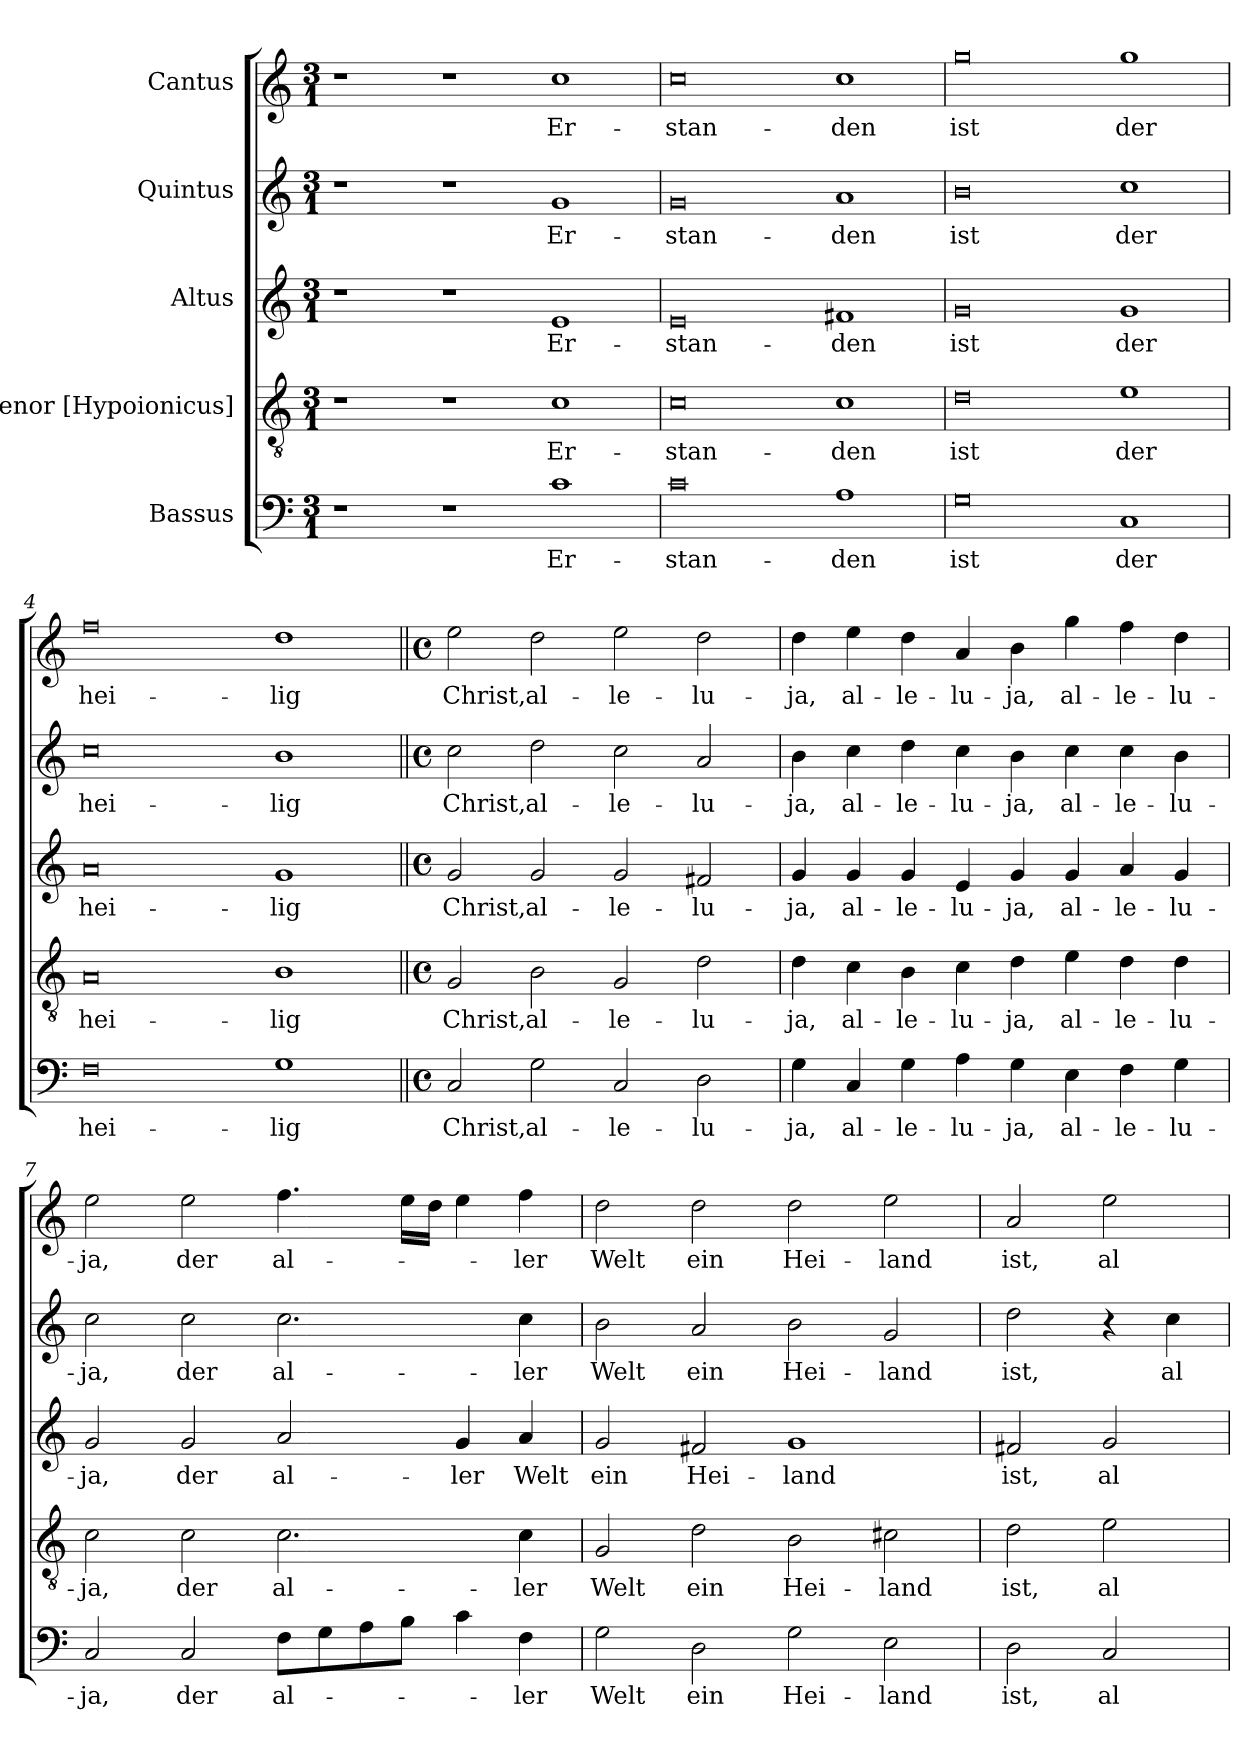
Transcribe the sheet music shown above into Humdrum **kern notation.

**kern	**text	**kern	**text	**kern	**text	**kern	**text	**kern	**text
*part5	*part5	*part4	*part4	*part3	*part3	*part2	*part2	*part1	*part1
*staff5	*staff5	*staff4	*staff4	*staff3	*staff3	*staff2	*staff2	*staff1	*staff1
*I"Bassus	*	*I"Tenor [Hypoionicus]	*	*I"Altus	*	*I"Quintus	*	*I"Cantus	*
*clefF4	*	*clefGv2	*	*clefG2	*	*clefG2	*	*clefG2	*
*k[]	*	*k[]	*	*k[]	*	*k[]	*	*k[]	*
*M3/1	*	*M3/1	*	*M3/1	*	*M3/1	*	*M3/1	*
=1	=1	=1	=1	=1	=1	=1	=1	=1	=1
1r	.	1r	.	1r	.	1r	.	1r	.
1r	.	1r	.	1r	.	1r	.	1r	.
!	!LO:LY:b	!	!LO:LY:b	!	!LO:LY:b	!	!LO:LY:b	!	!LO:LY:b
1c	Er-	1c	Er-	1e	Er-	1g	Er-	1cc	Er-
=2	=2	=2	=2	=2	=2	=2	=2	=2	=2
!	!LO:LY:b	!	!LO:LY:b	!	!LO:LY:b	!	!LO:LY:b	!	!LO:LY:b
0c	-stan-	0c	-stan-	0e	-stan-	0g	-stan-	0cc	-stan-
!	!LO:LY:b	!	!LO:LY:b	!	!LO:LY:b	!	!LO:LY:b	!	!LO:LY:b
1A	-den	1c	-den	1f#X	-den	1a	-den	1cc	-den
=3	=3	=3	=3	=3	=3	=3	=3	=3	=3
!	!LO:LY:b	!	!LO:LY:b	!	!LO:LY:b	!	!LO:LY:b	!	!LO:LY:b
0G	ist	0d	ist	0g	ist	0b	ist	0gg	ist
!	!LO:LY:b	!	!LO:LY:b	!	!LO:LY:b	!	!LO:LY:b	!	!LO:LY:b
1C	der	1e	der	1g	der	1cc	der	1gg	der
=4	=4	=4	=4	=4	=4	=4	=4	=4	=4
!	!LO:LY:b	!	!LO:LY:b	!	!LO:LY:b	!	!LO:LY:b	!	!LO:LY:b
0F	hei-	0A	hei-	0a	hei-	0cc	hei-	0ff	hei-
!	!LO:LY:b	!	!LO:LY:b	!	!LO:LY:b	!	!LO:LY:b	!	!LO:LY:b
1G	-lig	1B	-lig	1g	-lig	1b	-lig	1dd	-lig
=5||	=5||	=5||	=5||	=5||	=5||	=5||	=5||	=5||	=5||
*M4/2	*	*M4/2	*	*M4/2	*	*M4/2	*	*M4/2	*
*met(c)	*	*met(c)	*	*met(c)	*	*met(c)	*	*met(c)	*
!	!LO:LY:b	!	!LO:LY:b	!	!LO:LY:b	!	!LO:LY:b	!	!LO:LY:b
2C/	Christ,	2G/	Christ,	2g/	Christ,	2cc\	Christ,	2ee\	Christ,
!	!LO:LY:b	!	!LO:LY:b	!	!LO:LY:b	!	!LO:LY:b	!	!LO:LY:b
2G\	al-	2B\	al-	2g/	al-	2dd\	al-	2dd\	al-
!	!LO:LY:b	!	!LO:LY:b	!	!LO:LY:b	!	!LO:LY:b	!	!LO:LY:b
2C/	-le-	2G/	-le-	2g/	-le-	2cc\	-le-	2ee\	-le-
!	!LO:LY:b	!	!LO:LY:b	!	!LO:LY:b	!	!LO:LY:b	!	!LO:LY:b
2D\	-lu-	2d\	-lu-	2f#X/	-lu-	2a/	-lu-	2dd\	-lu-
!!LO:LB:g=z
=6	=6	=6	=6	=6	=6	=6	=6	=6	=6
!	!LO:LY:b	!	!LO:LY:b	!	!LO:LY:b	!	!LO:LY:b	!	!LO:LY:b
4G\	-ja,	4d\	-ja,	4g/	-ja,	4b\	-ja,	4dd\	-ja,
!	!LO:LY:b	!	!LO:LY:b	!	!LO:LY:b	!	!LO:LY:b	!	!LO:LY:b
4C/	al-	4c\	al-	4g/	al-	4cc\	al-	4ee\	al-
!	!LO:LY:b	!	!LO:LY:b	!	!LO:LY:b	!	!LO:LY:b	!	!LO:LY:b
4G\	-le-	4B\	-le-	4g/	-le-	4dd\	-le-	4dd\	-le-
!	!LO:LY:b	!	!LO:LY:b	!	!LO:LY:b	!	!LO:LY:b	!	!LO:LY:b
4A\	-lu-	4c\	-lu-	4e/	-lu-	4cc\	-lu-	4a/	-lu-
!	!LO:LY:b	!	!LO:LY:b	!	!LO:LY:b	!	!LO:LY:b	!	!LO:LY:b
4G\	-ja,	4d\	-ja,	4g/	-ja,	4b\	-ja,	4b\	-ja,
!	!LO:LY:b	!	!LO:LY:b	!	!LO:LY:b	!	!LO:LY:b	!	!LO:LY:b
4E\	al-	4e\	al-	4g/	al-	4cc\	al-	4gg\	al-
!	!LO:LY:b	!	!LO:LY:b	!	!LO:LY:b	!	!LO:LY:b	!	!LO:LY:b
4F\	-le-	4d\	-le-	4a/	-le-	4cc\	-le-	4ff\	-le-
!	!LO:LY:b	!	!LO:LY:b	!	!LO:LY:b	!	!LO:LY:b	!	!LO:LY:b
4G\	-lu-	4d\	-lu-	4g/	-lu-	4b\	-lu-	4dd\	-lu-
=7	=7	=7	=7	=7	=7	=7	=7	=7	=7
!	!LO:LY:b	!	!LO:LY:b	!	!LO:LY:b	!	!LO:LY:b	!	!LO:LY:b
2C/	ja,	2c\	ja,	2g/	ja,	2cc\	ja,	2ee\	ja,
!	!LO:LY:b	!	!LO:LY:b	!	!LO:LY:b	!	!LO:LY:b	!	!LO:LY:b
2C/	der	2c\	der	2g/	der	2cc\	der	2ee\	der
!	!LO:LY:b	!	!LO:LY:b	!	!LO:LY:b	!	!LO:LY:b	!	!LO:LY:b
8F\L	al-	2.c\	al-	2a/	al-	2.cc\	al-	4.ff\	al-
8G\	.	.	.	.	.	.	.	.	.
8A\	.	.	.	.	.	.	.	.	.
8B\J	.	.	.	.	.	.	.	16ee\LL	.
.	.	.	.	.	.	.	.	16dd\JJ	.
!	!	!	!	!	!LO:LY:b	!	!	!	!
4c\	.	.	.	4g/	-ler	.	.	4ee\	.
!	!LO:LY:b	!	!LO:LY:b	!	!LO:LY:b	!	!LO:LY:b	!	!LO:LY:b
4F\	-ler	4c\	-ler	4a/	Welt	4cc\	-ler	4ff\	-ler
=8	=8	=8	=8	=8	=8	=8	=8	=8	=8
!	!LO:LY:b	!	!LO:LY:b	!	!LO:LY:b	!	!LO:LY:b	!	!LO:LY:b
2G\	Welt	2G/	Welt	2g/	ein	2b\	Welt	2dd\	Welt
!	!LO:LY:b	!	!LO:LY:b	!	!LO:LY:b	!	!LO:LY:b	!	!LO:LY:b
2D\	ein	2d\	ein	2f#X/	Hei-	2a/	ein	2dd\	ein
!	!LO:LY:b	!	!LO:LY:b	!	!LO:LY:b	!	!LO:LY:b	!	!LO:LY:b
2G\	Hei-	2B\	Hei-	1g	-land	2b\	Hei-	2dd\	Hei-
!	!LO:LY:b	!	!LO:LY:b	!	!	!	!LO:LY:b	!	!LO:LY:b
2E\	-land	2c#X\	-land	.	.	2g/	-land	2ee\	-land
=9	=9	=9	=9	=9	=9	=9	=9	=9	=9
!	!LO:LY:b	!	!LO:LY:b	!	!LO:LY:b	!	!LO:LY:b	!	!LO:LY:b
2D\	ist,	2d\	ist,	2f#X/	ist,	2dd\	ist,	2a/	ist,
!	!LO:LY:b	!	!LO:LY:b	!	!LO:LY:b	!	!	!	!LO:LY:b
2C/	al-	2e\	al-	2g/	al-	4r	.	2ee\	al-
!	!	!	!	!	!	!	!LO:LY:b	!	!
.	.	.	.	.	.	4cc\	al-	.	.
=	=	=	=	=	=	=	=	=	=
*-	*-	*-	*-	*-	*-	*-	*-	*-	*-
